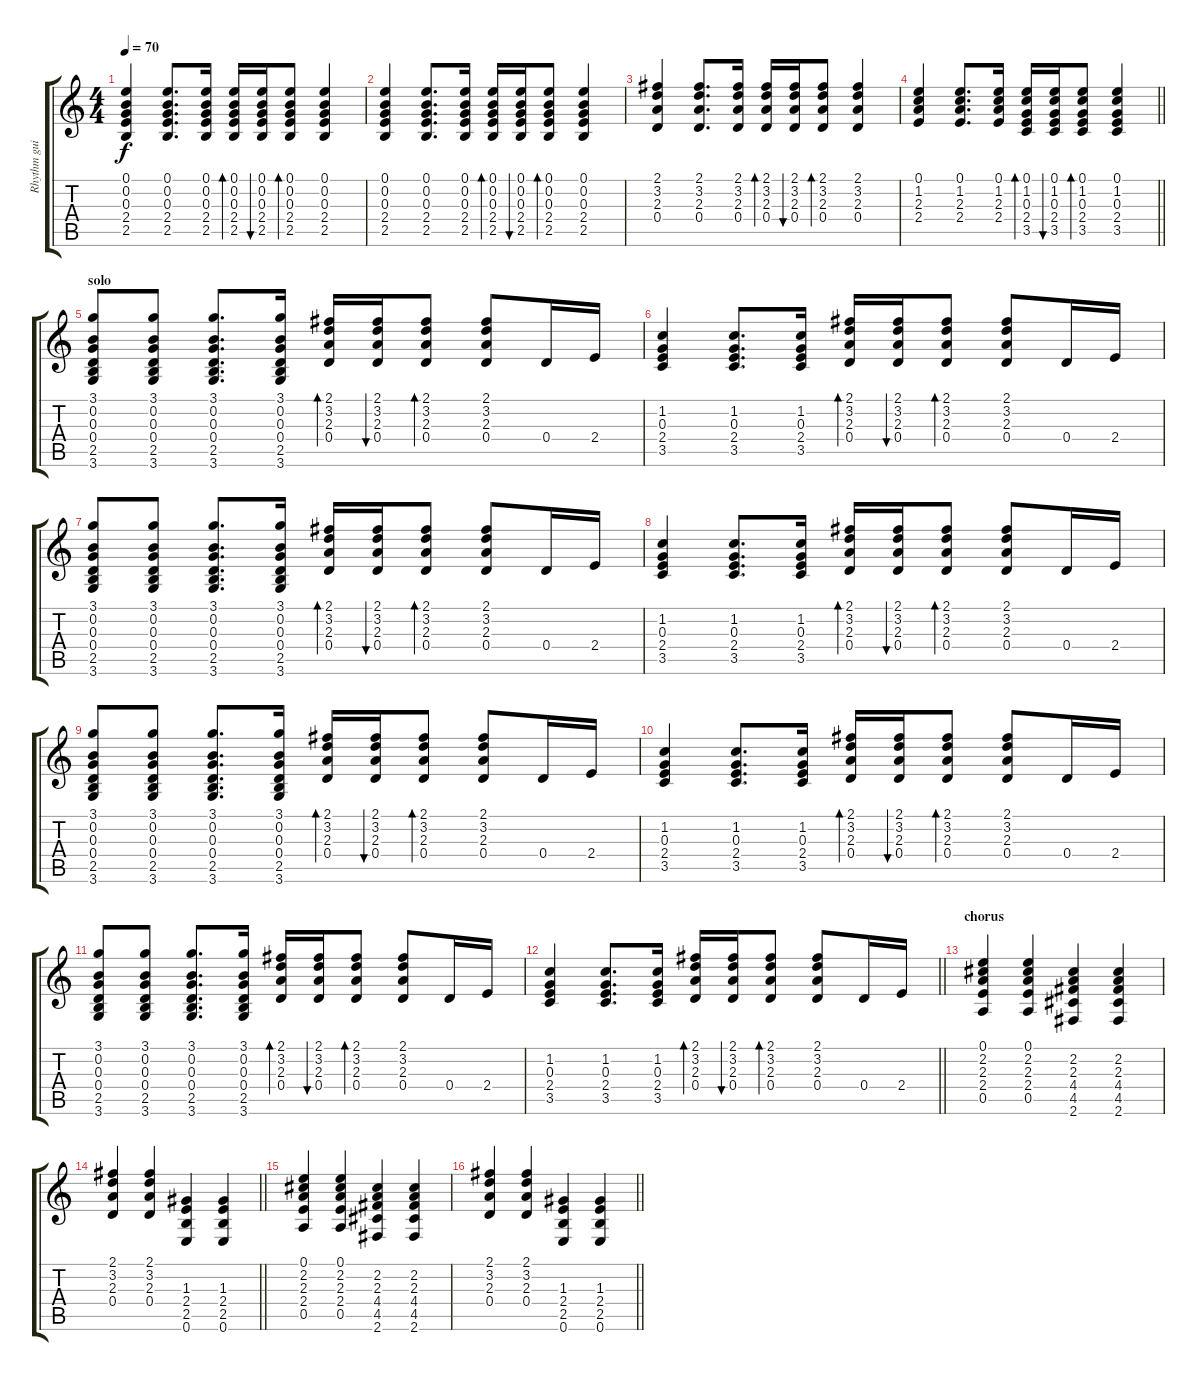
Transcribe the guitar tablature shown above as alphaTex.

\track ("Rhythm guitar" "Rhythm gui") {instrument acousticguitarsteel}
\staff {score tabs}
\tuning (E4 B3 G3 D3 A2 E2) {hide}
\ts (4 4)
\tempo 70
\clef g2
\ks c
(0.1 0.2 0.3 2.4 2.5).4{dy f} (0.1 0.2 0.3 2.4 2.5).8{d} (0.1 0.2 0.3 2.4 2.5).16 (0.1 0.2 0.3 2.4 2.5).16{bd 60} (0.1 0.2 0.3 2.4 2.5).16{bu 60} (0.1 0.2 0.3 2.4 2.5).8{bd 60} (0.1 0.2 0.3 2.4 2.5).4 |
(0.1 0.2 0.3 2.4 2.5).4 (0.1 0.2 0.3 2.4 2.5).8{d} (0.1 0.2 0.3 2.4 2.5).16 (0.1 0.2 0.3 2.4 2.5).16{bd 60} (0.1 0.2 0.3 2.4 2.5).16{bu 60} (0.1 0.2 0.3 2.4 2.5).8{bd 60} (0.1 0.2 0.3 2.4 2.5).4 |
(2.1 3.2 2.3 0.4).4 (2.1 3.2 2.3 0.4).8{d} (2.1 3.2 2.3 0.4).16 (2.1 3.2 2.3 0.4).16{bd 60} (2.1 3.2 2.3 0.4).16{bu 60} (2.1 3.2 2.3 0.4).8{bd 60} (2.1 3.2 2.3 0.4).4 |
\barLineRight lightlight
(0.1 1.2 2.3 2.4).4 (0.1 1.2 2.3 2.4).8{d} (0.1 1.2 2.3 2.4).16 (0.1 1.2 0.3 2.4 3.5).16{bd 60} (0.1 1.2 0.3 2.4 3.5).16{bu 60} (0.1 1.2 0.3 2.4 3.5).8{bd 60} (0.1 1.2 0.3 2.4 3.5).4 |
\section ("" "solo")
(3.1 0.2 0.3 0.4 2.5 3.6).8 (3.1 0.2 0.3 0.4 2.5 3.6).8 (3.1 0.2 0.3 0.4 2.5 3.6).8{d} (3.1 0.2 0.3 0.4 2.5 3.6).16 (2.1 3.2 2.3 0.4).16{bd 60} (2.1 3.2 2.3 0.4).16{bu 60} (2.1 3.2 2.3 0.4).8{bd 60} (2.1 3.2 2.3 0.4).8 0.4.16 2.4.16 |
(1.2 0.3 2.4 3.5).4 (1.2 0.3 2.4 3.5).8{d} (1.2 0.3 2.4 3.5).16 (2.1 3.2 2.3 0.4).16{bd 60} (2.1 3.2 2.3 0.4).16{bu 60} (2.1 3.2 2.3 0.4).8{bd 60} (2.1 3.2 2.3 0.4).8 0.4.16 2.4.16 |
(3.1 0.2 0.3 0.4 2.5 3.6).8 (3.1 0.2 0.3 0.4 2.5 3.6).8 (3.1 0.2 0.3 0.4 2.5 3.6).8{d} (3.1 0.2 0.3 0.4 2.5 3.6).16 (2.1 3.2 2.3 0.4).16{bd 60} (2.1 3.2 2.3 0.4).16{bu 60} (2.1 3.2 2.3 0.4).8{bd 60} (2.1 3.2 2.3 0.4).8 0.4.16 2.4.16 |
(1.2 0.3 2.4 3.5).4 (1.2 0.3 2.4 3.5).8{d} (1.2 0.3 2.4 3.5).16 (2.1 3.2 2.3 0.4).16{bd 60} (2.1 3.2 2.3 0.4).16{bu 60} (2.1 3.2 2.3 0.4).8{bd 60} (2.1 3.2 2.3 0.4).8 0.4.16 2.4.16 |
(3.1 0.2 0.3 0.4 2.5 3.6).8 (3.1 0.2 0.3 0.4 2.5 3.6).8 (3.1 0.2 0.3 0.4 2.5 3.6).8{d} (3.1 0.2 0.3 0.4 2.5 3.6).16 (2.1 3.2 2.3 0.4).16{bd 60} (2.1 3.2 2.3 0.4).16{bu 60} (2.1 3.2 2.3 0.4).8{bd 60} (2.1 3.2 2.3 0.4).8 0.4.16 2.4.16 |
(1.2 0.3 2.4 3.5).4 (1.2 0.3 2.4 3.5).8{d} (1.2 0.3 2.4 3.5).16 (2.1 3.2 2.3 0.4).16{bd 60} (2.1 3.2 2.3 0.4).16{bu 60} (2.1 3.2 2.3 0.4).8{bd 60} (2.1 3.2 2.3 0.4).8 0.4.16 2.4.16 |
(3.1 0.2 0.3 0.4 2.5 3.6).8 (3.1 0.2 0.3 0.4 2.5 3.6).8 (3.1 0.2 0.3 0.4 2.5 3.6).8{d} (3.1 0.2 0.3 0.4 2.5 3.6).16 (2.1 3.2 2.3 0.4).16{bd 60} (2.1 3.2 2.3 0.4).16{bu 60} (2.1 3.2 2.3 0.4).8{bd 60} (2.1 3.2 2.3 0.4).8 0.4.16 2.4.16 |
\barLineRight lightlight
(1.2 0.3 2.4 3.5).4 (1.2 0.3 2.4 3.5).8{d} (1.2 0.3 2.4 3.5).16 (2.1 3.2 2.3 0.4).16{bd 60} (2.1 3.2 2.3 0.4).16{bu 60} (2.1 3.2 2.3 0.4).8{bd 60} (2.1 3.2 2.3 0.4).8 0.4.16 2.4.16 |
\section ("" "chorus")
(0.1 2.2 2.3 2.4 0.5).4 (0.1 2.2 2.3 2.4 0.5).4 (2.2 2.3 4.4 4.5 2.6).4 (2.2 2.3 4.4 4.5 2.6).4 |
\barLineRight lightlight
(2.1 3.2 2.3 0.4).4 (2.1 3.2 2.3 0.4).4 (1.3 2.4 2.5 0.6).4 (1.3 2.4 2.5 0.6).4 |
(0.1 2.2 2.3 2.4 0.5).4 (0.1 2.2 2.3 2.4 0.5).4 (2.2 2.3 4.4 4.5 2.6).4 (2.2 2.3 4.4 4.5 2.6).4 |
\barLineRight lightlight
(2.1 3.2 2.3 0.4).4 (2.1 3.2 2.3 0.4).4 (1.3 2.4 2.5 0.6).4 (1.3 2.4 2.5 0.6).4
